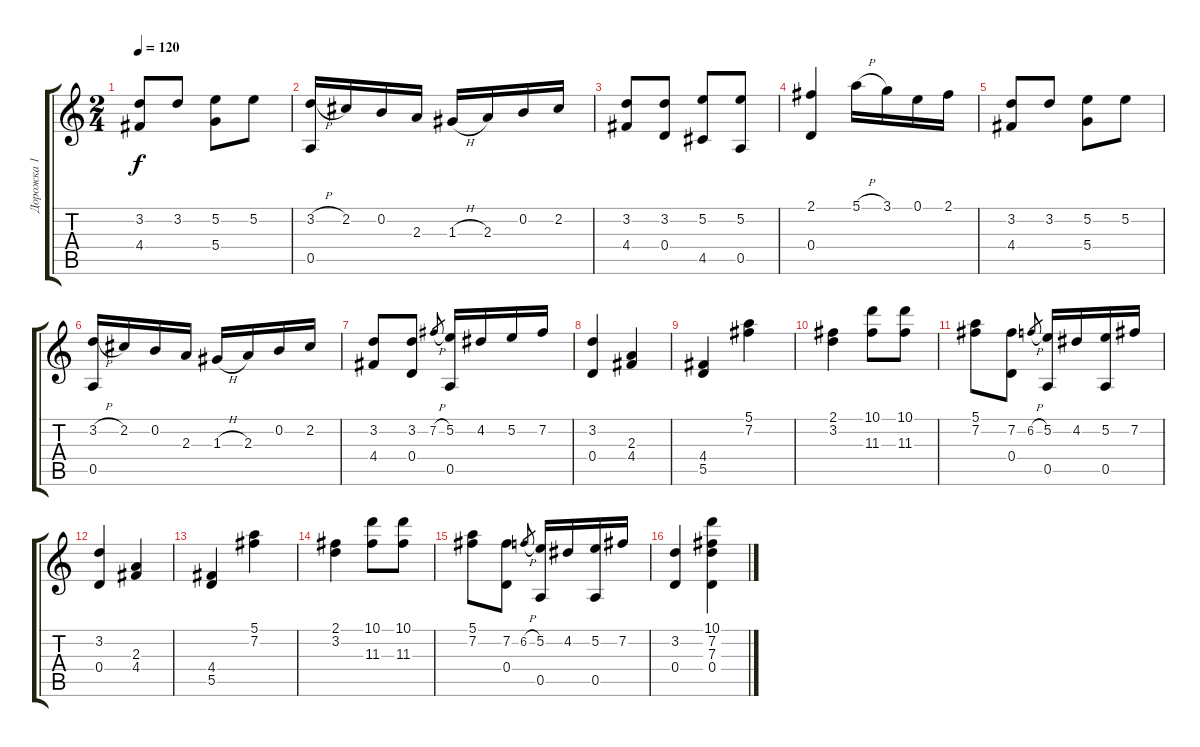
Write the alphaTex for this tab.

\track ("Дорожка 1" "Дорожка 1") {instrument acousticguitarnylon}
\staff {score tabs}
\tuning (E4 B3 G3 D3 A2 E2) {hide}
\ts (2 4)
\tempo 120
\clef g2
\ks c
(3.2 4.4).8{dy f} 3.2.8 (5.2 5.4).8 5.2.8 |
(3.2{h} 0.5).16 2.2.16 0.2.16 2.3.16 1.3{h}.16 2.3.16 0.2.16 2.2.16 |
(3.2 4.4).8 (3.2 0.4).8 (5.2 4.5).8 (5.2 0.5).8 |
(2.1 0.4).4 5.1{h}.16 3.1.16 0.1.16 2.1.16 |
(3.2 4.4).8 3.2.8 (5.2 5.4).8 5.2.8 |
(3.2{h} 0.5).16 2.2.16 0.2.16 2.3.16 1.3{h}.16 2.3.16 0.2.16 2.2.16 |
(3.2 4.4).8 (3.2 0.4).8 7.2{h}.8{gr} (5.2 0.5).16 4.2.16 5.2.16 7.2.16 |
(3.2 0.4).4 (2.3 4.4).4 |
(4.4 5.5).4 (5.1 7.2).4 |
(2.1 3.2).4 (10.1 11.3).8 (10.1 11.3).8 |
(5.1 7.2).8 (7.2 0.4).8 6.2{h}.8{gr} (5.2 0.5).16 4.2.16 (5.2 0.5).16 7.2.16 |
(3.2 0.4).4 (2.3 4.4).4 |
(4.4 5.5).4 (5.1 7.2).4 |
(2.1 3.2).4 (10.1 11.3).8 (10.1 11.3).8 |
(5.1 7.2).8 (7.2 0.4).8 6.2{h}.8{gr} (5.2 0.5).16 4.2.16 (5.2 0.5).16 7.2.16 |
(3.2 0.4).4 (10.1 7.2 7.3 0.4).4
